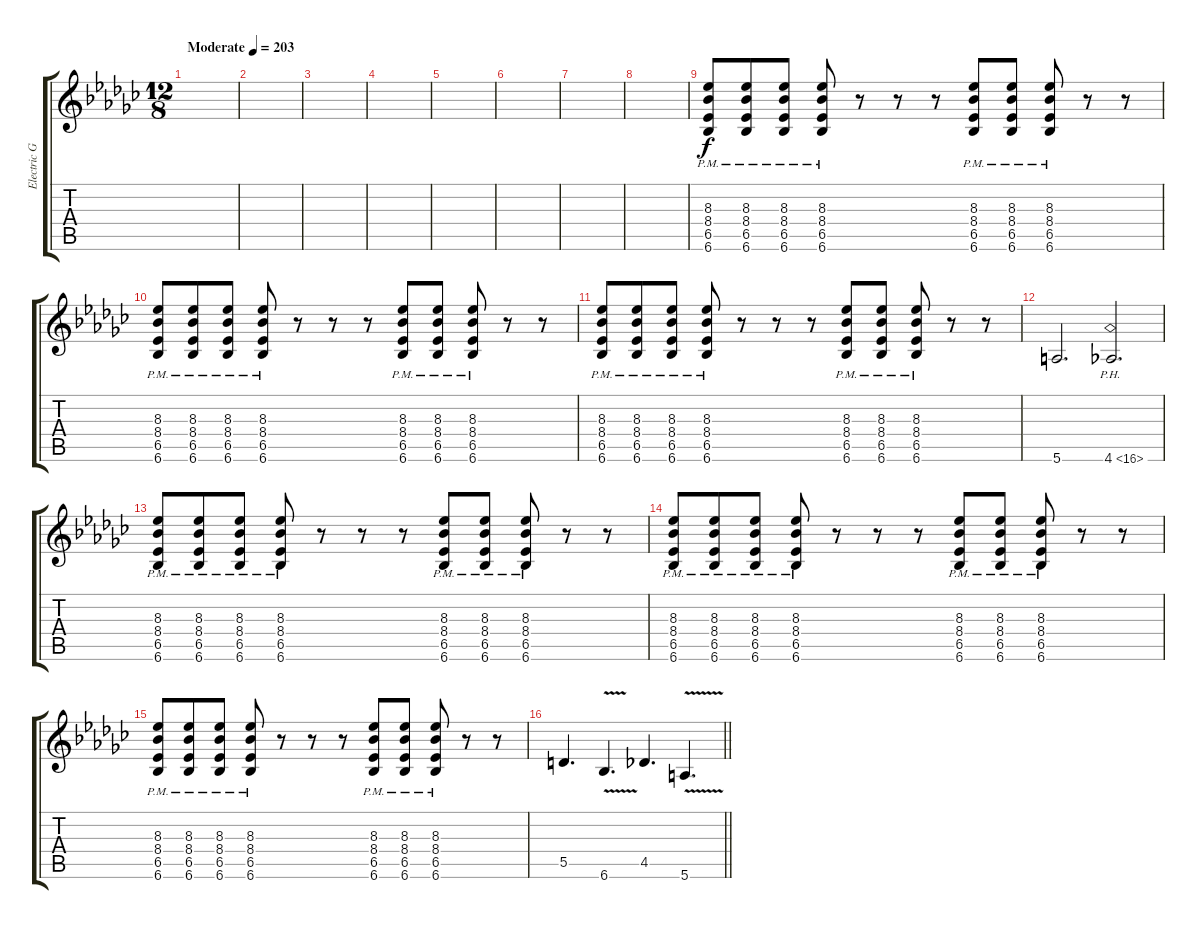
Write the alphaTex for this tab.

\track ("Electric Guitar 3" "Electric G") {instrument distortionguitar}
\staff {score tabs}
\tuning (E4 B3 G3 D3 A2 E2) {hide}
\ts (12 8)
\tempo (203 "Moderate")
\clef g2
\ks ebminor
|
|
|
|
|
|
|
|
(8.3{pm} 8.4{pm} 6.5{pm} 6.6{pm}).8 (8.3{pm} 8.4{pm} 6.5{pm} 6.6{pm}).8 (8.3{pm} 8.4{pm} 6.5{pm} 6.6{pm}).8 (8.3{pm} 8.4{pm} 6.5{pm} 6.6{pm}).8 r.8 r.8 r.8 (8.3{pm} 8.4{pm} 6.5{pm} 6.6{pm}).8 (8.3{pm} 8.4{pm} 6.5{pm} 6.6{pm}).8 (8.3{pm} 8.4{pm} 6.5{pm} 6.6{pm}).8 r.8 r.8 |
(8.3{pm} 8.4{pm} 6.5{pm} 6.6{pm}).8 (8.3{pm} 8.4{pm} 6.5{pm} 6.6{pm}).8 (8.3{pm} 8.4{pm} 6.5{pm} 6.6{pm}).8 (8.3{pm} 8.4{pm} 6.5{pm} 6.6{pm}).8 r.8 r.8 r.8 (8.3{pm} 8.4{pm} 6.5{pm} 6.6{pm}).8 (8.3{pm} 8.4{pm} 6.5{pm} 6.6{pm}).8 (8.3{pm} 8.4{pm} 6.5{pm} 6.6{pm}).8 r.8 r.8 |
(8.3{pm} 8.4{pm} 6.5{pm} 6.6{pm}).8 (8.3{pm} 8.4{pm} 6.5{pm} 6.6{pm}).8 (8.3{pm} 8.4{pm} 6.5{pm} 6.6{pm}).8 (8.3{pm} 8.4{pm} 6.5{pm} 6.6{pm}).8 r.8 r.8 r.8 (8.3{pm} 8.4{pm} 6.5{pm} 6.6{pm}).8 (8.3{pm} 8.4{pm} 6.5{pm} 6.6{pm}).8 (8.3{pm} 8.4{pm} 6.5{pm} 6.6{pm}).8 r.8 r.8 |
5.6.2{d} 4.6{ph 12}.2{d} |
(8.3{pm} 8.4{pm} 6.5{pm} 6.6{pm}).8 (8.3{pm} 8.4{pm} 6.5{pm} 6.6{pm}).8 (8.3{pm} 8.4{pm} 6.5{pm} 6.6{pm}).8 (8.3{pm} 8.4{pm} 6.5{pm} 6.6{pm}).8 r.8 r.8 r.8 (8.3{pm} 8.4{pm} 6.5{pm} 6.6{pm}).8 (8.3{pm} 8.4{pm} 6.5{pm} 6.6{pm}).8 (8.3{pm} 8.4{pm} 6.5{pm} 6.6{pm}).8 r.8 r.8 |
(8.3{pm} 8.4{pm} 6.5{pm} 6.6{pm}).8 (8.3{pm} 8.4{pm} 6.5{pm} 6.6{pm}).8 (8.3{pm} 8.4{pm} 6.5{pm} 6.6{pm}).8 (8.3{pm} 8.4{pm} 6.5{pm} 6.6{pm}).8 r.8 r.8 r.8 (8.3{pm} 8.4{pm} 6.5{pm} 6.6{pm}).8 (8.3{pm} 8.4{pm} 6.5{pm} 6.6{pm}).8 (8.3{pm} 8.4{pm} 6.5{pm} 6.6{pm}).8 r.8 r.8 |
(8.3{pm} 8.4{pm} 6.5{pm} 6.6{pm}).8 (8.3{pm} 8.4{pm} 6.5{pm} 6.6{pm}).8 (8.3{pm} 8.4{pm} 6.5{pm} 6.6{pm}).8 (8.3{pm} 8.4{pm} 6.5{pm} 6.6{pm}).8 r.8 r.8 r.8 (8.3{pm} 8.4{pm} 6.5{pm} 6.6{pm}).8 (8.3{pm} 8.4{pm} 6.5{pm} 6.6{pm}).8 (8.3{pm} 8.4{pm} 6.5{pm} 6.6{pm}).8 r.8 r.8 |
\barLineRight lightlight
5.5.4{d} 6.6{v}.4{d} 4.5.4{d} 5.6{v}.4{d}
